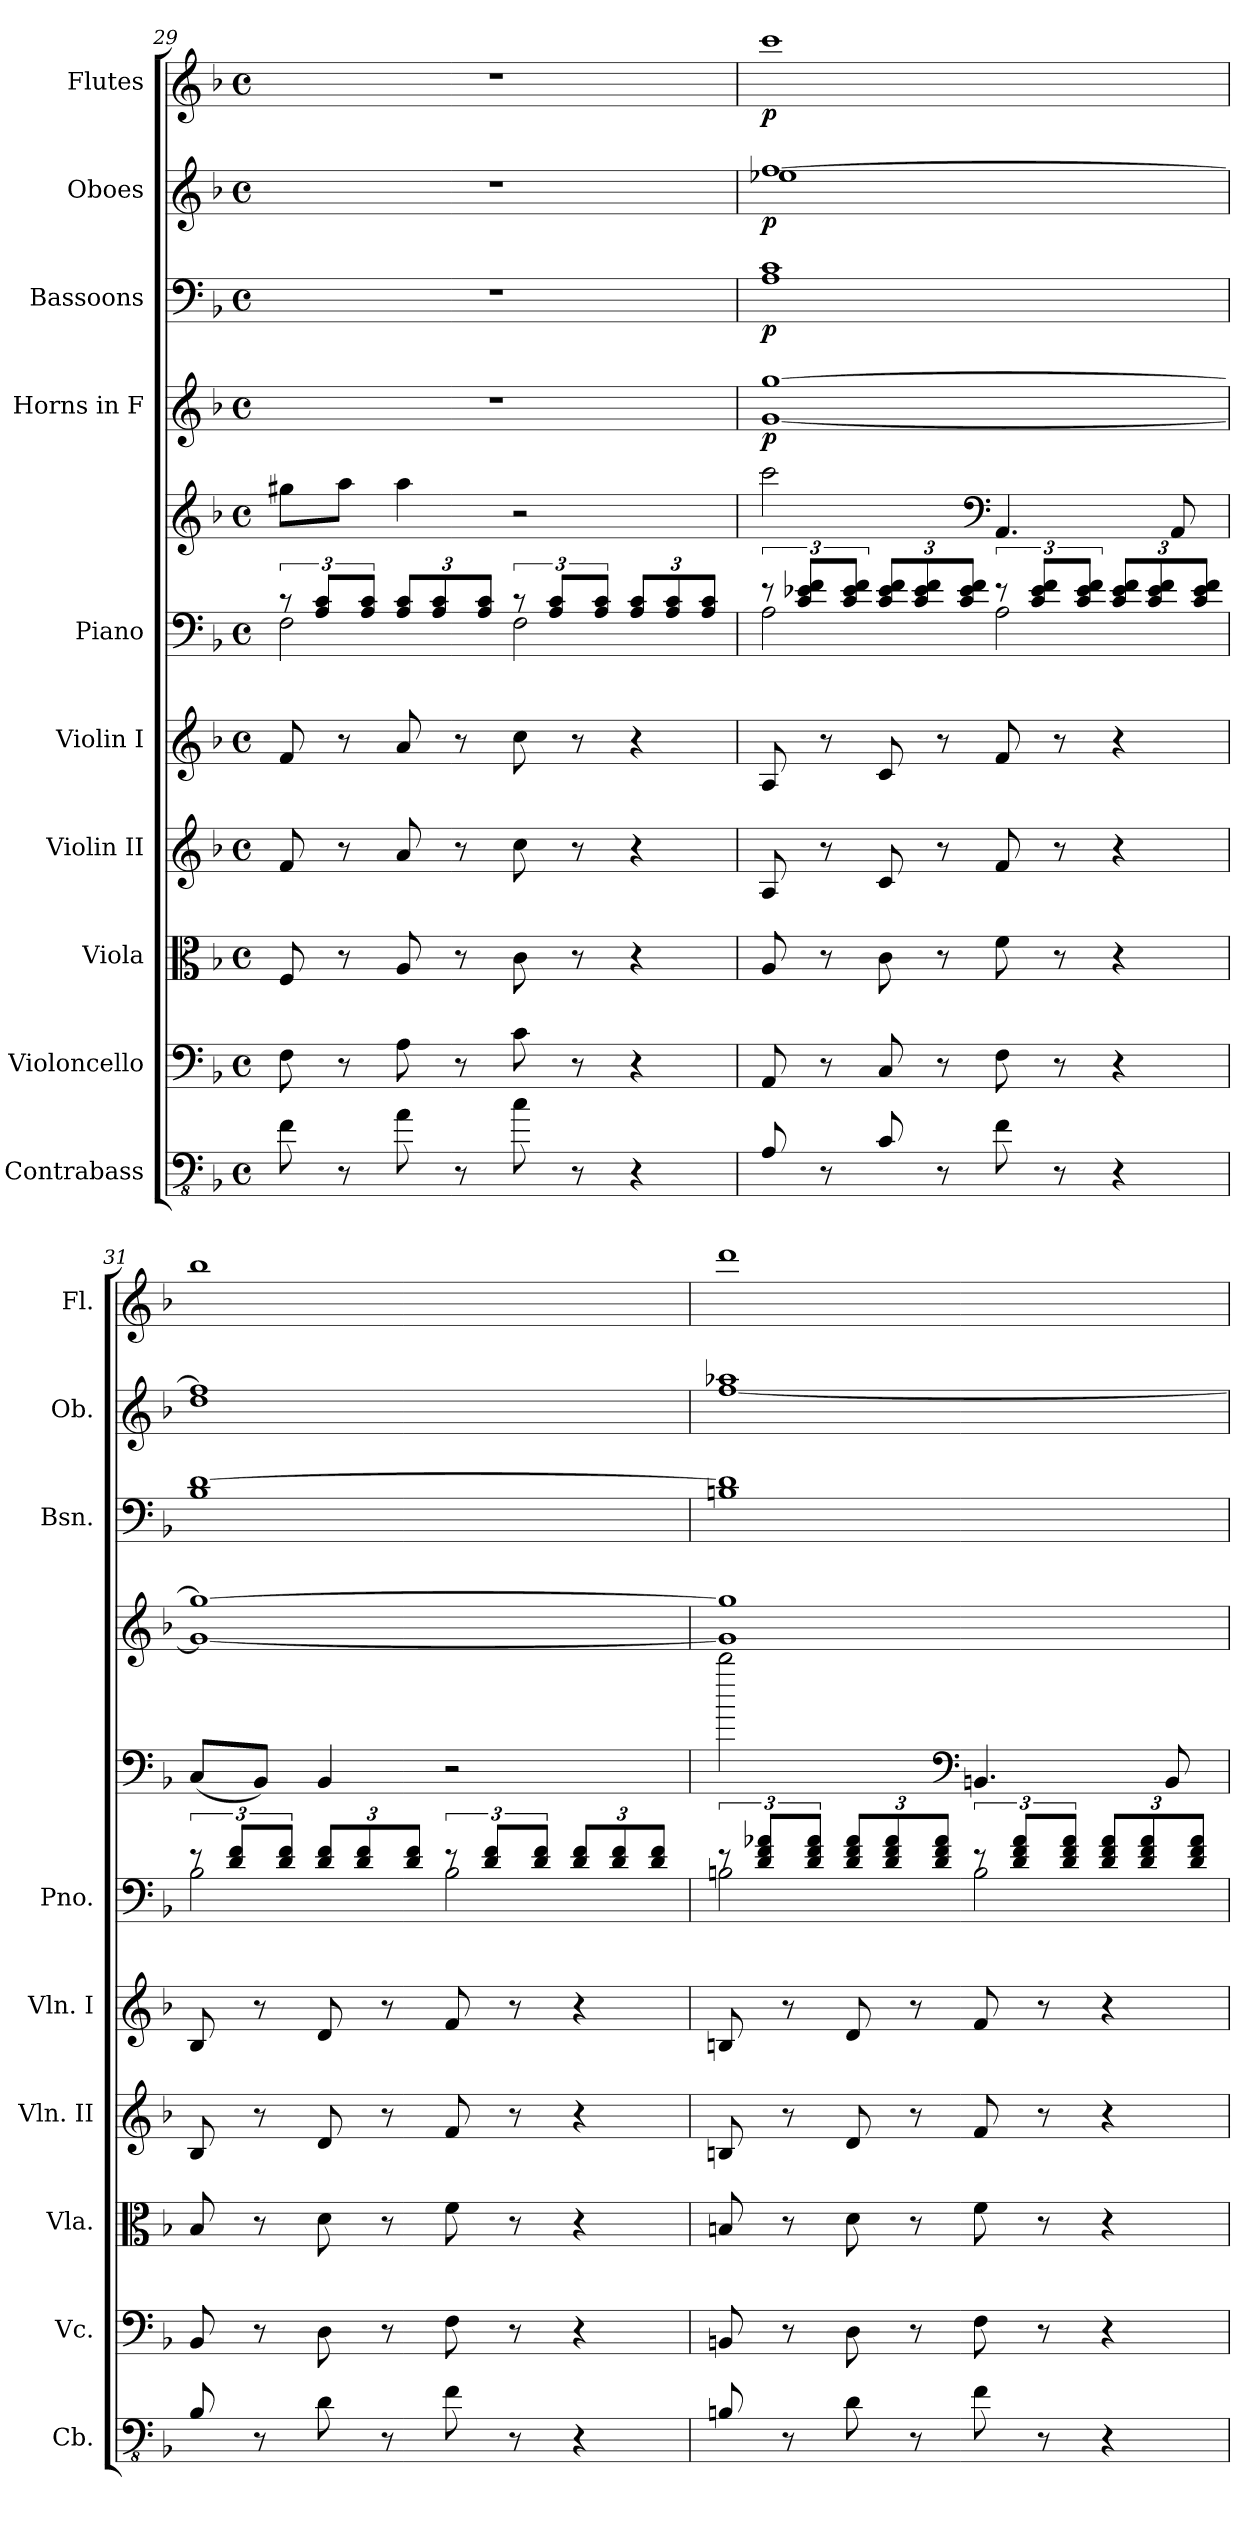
**kern	**kern	**kern	**kern	**kern	**kern	**kern	**kern	**dynam	**kern	**dynam	**kern	**dynam	**kern	**dynam
*part10	*part9	*part8	*part7	*part6	*part5	*part5	*part4	*part4	*part3	*part3	*part2	*part2	*part1	*part1
*staff11	*staff10	*staff9	*staff8	*staff7	*staff6	*staff5	*staff4	*staff4	*staff3	*staff3	*staff2	*staff2	*staff1	*staff1
*I"Contrabass	*I"Violoncello	*I"Viola	*I"Violin II	*I"Violin I	*I"Piano	*	*I"Horns in F	*	*I"Bassoons	*	*I"Oboes	*	*I"Flutes	*
*I'Cb.	*I'Vc.	*I'Vla.	*I'Vln. II	*I'Vln. I	*I'Pno.	*	*	*	*I'Bsn.	*	*I'Ob.	*	*I'Fl.	*
*clefFv4	*clefF4	*clefC3	*clefG2	*clefG2	*clefF4	*clefG2	*clefG2	*	*clefF4	*	*clefG2	*	*clefG2	*
*ITrd7c12	*	*	*	*	*	*	*ITrd4c7	*	*	*	*	*	*	*
*k[b-]	*k[b-]	*k[b-]	*k[b-]	*k[b-]	*k[b-]	*k[b-]	*k[b-e-]	*	*k[b-]	*	*k[b-]	*	*k[b-]	*
*M4/4	*M4/4	*M4/4	*M4/4	*M4/4	*M4/4	*M4/4	*M4/4	*	*M4/4	*	*M4/4	*	*M4/4	*
*met(c)	*met(c)	*met(c)	*met(c)	*met(c)	*met(c)	*met(c)	*met(c)	*	*met(c)	*	*met(c)	*	*met(c)	*
=29	=29	=29	=29	=29	=29	=29	=29	=29	=29	=29	=29	=29	=29	=29
*	*	*	*	*	*^	*	*	*	*	*	*	*	*	*
8FF\	8F\	8F/	8f/	8f/	12r	2F\	8gg#X\L	1r	.	1r	.	1r	.	1r	.
.	.	.	.	.	12A/ 12c/L	.	.	.	.	.	.	.	.	.	.
8r	8r	8r	8r	8r	.	.	8aa\J	.	.	.	.	.	.	.	.
.	.	.	.	.	12A/ 12c/J	.	.	.	.	.	.	.	.	.	.
*	*	*	*	*	*Xbrackettup	*	*	*	*	*	*	*	*	*	*
8AA\	8A\	8A/	8a/	8a/	12A/ 12c/L	.	4aa\	.	.	.	.	.	.	.	.
.	.	.	.	.	12A/ 12c/	.	.	.	.	.	.	.	.	.	.
8r	8r	8r	8r	8r	.	.	.	.	.	.	.	.	.	.	.
.	.	.	.	.	12A/ 12c/J	.	.	.	.	.	.	.	.	.	.
*	*	*	*	*	*brackettup	*	*	*	*	*	*	*	*	*	*
8C\	8c\	8c\	8cc\	8cc\	12r	2F\	2r	.	.	.	.	.	.	.	.
.	.	.	.	.	12A/ 12c/L	.	.	.	.	.	.	.	.	.	.
8r	8r	8r	8r	8r	.	.	.	.	.	.	.	.	.	.	.
.	.	.	.	.	12A/ 12c/J	.	.	.	.	.	.	.	.	.	.
*	*	*	*	*	*Xbrackettup	*	*	*	*	*	*	*	*	*	*
4r	4r	4r	4r	4r	12A/ 12c/L	.	.	.	.	.	.	.	.	.	.
.	.	.	.	.	12A/ 12c/	.	.	.	.	.	.	.	.	.	.
.	.	.	.	.	12A/ 12c/J	.	.	.	.	.	.	.	.	.	.
!!LO:PB:g=z
=30	=30	=30	=30	=30	=30	=30	=30	=30	=30	=30	=30	=30	=30	=30	=30
*	*	*	*	*	*brackettup	*	*	*	*	*	*	*	*	*	*
*	*	*	*	*	*	*	*	*^	*	*^	*	*^	*	*	*
!	!	!	!	!	!	!	!	!	!	!LO:DY:b	!	!	!LO:DY:b	!	!	!LO:DY:b	!	!LO:DY:b
8AAA/	8AA/	8A/	8A/	8A/	12re	2A\	2ccc\	[1cc	[1c	p	1c	1A	p	[1ff	1ee-X	p	1ccc	p
.	.	.	.	.	12c/ 12e-X/ 12f/L	.	.	.	.	.	.	.	.	.	.	.	.	.
8r	8r	8r	8r	8r	.	.	.	.	.	.	.	.	.	.	.	.	.	.
.	.	.	.	.	12c/ 12e-/ 12f/J	.	.	.	.	.	.	.	.	.	.	.	.	.
*	*	*	*	*	*Xbrackettup	*	*	*	*	*	*	*	*	*	*	*	*	*
8CC/	8C/	8c\	8c/	8c/	12c/ 12e-/ 12f/L	.	.	.	.	.	.	.	.	.	.	.	.	.
.	.	.	.	.	12c/ 12e-/ 12f/	.	.	.	.	.	.	.	.	.	.	.	.	.
8r	8r	8r	8r	8r	.	.	.	.	.	.	.	.	.	.	.	.	.	.
.	.	.	.	.	12c/ 12e-/ 12f/J	.	.	.	.	.	.	.	.	.	.	.	.	.
*	*	*	*	*	*	*	*clefF4	*	*	*	*	*	*	*	*	*	*	*
*	*	*	*	*	*brackettup	*	*	*	*	*	*	*	*	*	*	*	*	*
8FF\	8F\	8f\	8f/	8f/	12re	2A\	4.AA/	.	.	.	.	.	.	.	.	.	.	.
.	.	.	.	.	12c/ 12e-/ 12f/L	.	.	.	.	.	.	.	.	.	.	.	.	.
8r	8r	8r	8r	8r	.	.	.	.	.	.	.	.	.	.	.	.	.	.
.	.	.	.	.	12c/ 12e-/ 12f/J	.	.	.	.	.	.	.	.	.	.	.	.	.
*	*	*	*	*	*Xbrackettup	*	*	*	*	*	*	*	*	*	*	*	*	*
4r	4r	4r	4r	4r	12c/ 12e-/ 12f/L	.	.	.	.	.	.	.	.	.	.	.	.	.
.	.	.	.	.	12c/ 12e-/ 12f/	.	.	.	.	.	.	.	.	.	.	.	.	.
.	.	.	.	.	.	.	8AA/	.	.	.	.	.	.	.	.	.	.	.
.	.	.	.	.	12c/ 12e-/ 12f/J	.	.	.	.	.	.	.	.	.	.	.	.	.
=31	=31	=31	=31	=31	=31	=31	=31	=31	=31	=31	=31	=31	=31	=31	=31	=31	=31	=31
*	*	*	*	*	*brackettup	*	*	*	*	*	*	*	*	*	*	*	*	*
8BBB-/	8BB-/	8B-/	8B-/	8B-/	12re	2B-\	(8C/L	1cc_	1c_	.	[1d	1B-	.	1ff]	1dd	.	1bb-	.
.	.	.	.	.	12d/ 12f/L	.	.	.	.	.	.	.	.	.	.	.	.	.
8r	8r	8r	8r	8r	.	.	8BB-/J)	.	.	.	.	.	.	.	.	.	.	.
.	.	.	.	.	12d/ 12f/J	.	.	.	.	.	.	.	.	.	.	.	.	.
*	*	*	*	*	*Xbrackettup	*	*	*	*	*	*	*	*	*	*	*	*	*
8DD\	8D\	8d\	8d/	8d/	12d/ 12f/L	.	4BB-/	.	.	.	.	.	.	.	.	.	.	.
.	.	.	.	.	12d/ 12f/	.	.	.	.	.	.	.	.	.	.	.	.	.
8r	8r	8r	8r	8r	.	.	.	.	.	.	.	.	.	.	.	.	.	.
.	.	.	.	.	12d/ 12f/J	.	.	.	.	.	.	.	.	.	.	.	.	.
*	*	*	*	*	*brackettup	*	*	*	*	*	*	*	*	*	*	*	*	*
8FF\	8F\	8f\	8f/	8f/	12re	2B-\	2r	.	.	.	.	.	.	.	.	.	.	.
.	.	.	.	.	12d/ 12f/L	.	.	.	.	.	.	.	.	.	.	.	.	.
8r	8r	8r	8r	8r	.	.	.	.	.	.	.	.	.	.	.	.	.	.
.	.	.	.	.	12d/ 12f/J	.	.	.	.	.	.	.	.	.	.	.	.	.
*	*	*	*	*	*Xbrackettup	*	*	*	*	*	*	*	*	*	*	*	*	*
4r	4r	4r	4r	4r	12d/ 12f/L	.	.	.	.	.	.	.	.	.	.	.	.	.
.	.	.	.	.	12d/ 12f/	.	.	.	.	.	.	.	.	.	.	.	.	.
.	.	.	.	.	12d/ 12f/J	.	.	.	.	.	.	.	.	.	.	.	.	.
!!LO:PB:g=z
=32	=32	=32	=32	=32	=32	=32	=32	=32	=32	=32	=32	=32	=32	=32	=32	=32	=32	=32
*	*	*	*	*	*brackettup	*	*	*	*	*	*	*	*	*	*	*	*	*
8BBBn/	8BBn/	8Bn/	8Bn/	8Bn/	12re	2Bn\	2ddd\	1cc]	1c]	.	1d]	1Bn	.	1aa-X	[1ff	.	1ddd	.
.	.	.	.	.	12d/ 12f/ 12a-X/L	.	.	.	.	.	.	.	.	.	.	.	.	.
8r	8r	8r	8r	8r	.	.	.	.	.	.	.	.	.	.	.	.	.	.
.	.	.	.	.	12d/ 12f/ 12a-/J	.	.	.	.	.	.	.	.	.	.	.	.	.
*	*	*	*	*	*Xbrackettup	*	*	*	*	*	*	*	*	*	*	*	*	*
8DD\	8D\	8d\	8d/	8d/	12d/ 12f/ 12a-/L	.	.	.	.	.	.	.	.	.	.	.	.	.
.	.	.	.	.	12d/ 12f/ 12a-/	.	.	.	.	.	.	.	.	.	.	.	.	.
8r	8r	8r	8r	8r	.	.	.	.	.	.	.	.	.	.	.	.	.	.
.	.	.	.	.	12d/ 12f/ 12a-/J	.	.	.	.	.	.	.	.	.	.	.	.	.
*	*	*	*	*	*	*	*clefF4	*	*	*	*	*	*	*	*	*	*	*
*	*	*	*	*	*brackettup	*	*	*	*	*	*	*	*	*	*	*	*	*
8FF\	8F\	8f\	8f/	8f/	12re	2B\	4.BBn/	.	.	.	.	.	.	.	.	.	.	.
.	.	.	.	.	12d/ 12f/ 12a-/L	.	.	.	.	.	.	.	.	.	.	.	.	.
8r	8r	8r	8r	8r	.	.	.	.	.	.	.	.	.	.	.	.	.	.
.	.	.	.	.	12d/ 12f/ 12a-/J	.	.	.	.	.	.	.	.	.	.	.	.	.
*	*	*	*	*	*Xbrackettup	*	*	*	*	*	*	*	*	*	*	*	*	*
4r	4r	4r	4r	4r	12d/ 12f/ 12a-/L	.	.	.	.	.	.	.	.	.	.	.	.	.
.	.	.	.	.	12d/ 12f/ 12a-/	.	.	.	.	.	.	.	.	.	.	.	.	.
.	.	.	.	.	.	.	8BB/	.	.	.	.	.	.	.	.	.	.	.
.	.	.	.	.	12d/ 12f/ 12a-/J	.	.	.	.	.	.	.	.	.	.	.	.	.
*	*	*	*	*	*	*	*	*v	*v	*	*	*	*	*v	*v	*	*	*
*	*	*	*	*	*v	*v	*	*	*	*v	*v	*	*	*	*	*
=	=	=	=	=	=	=	=	=	=	=	=	=	=	=
*-	*-	*-	*-	*-	*-	*-	*-	*-	*-	*-	*-	*-	*-	*-
